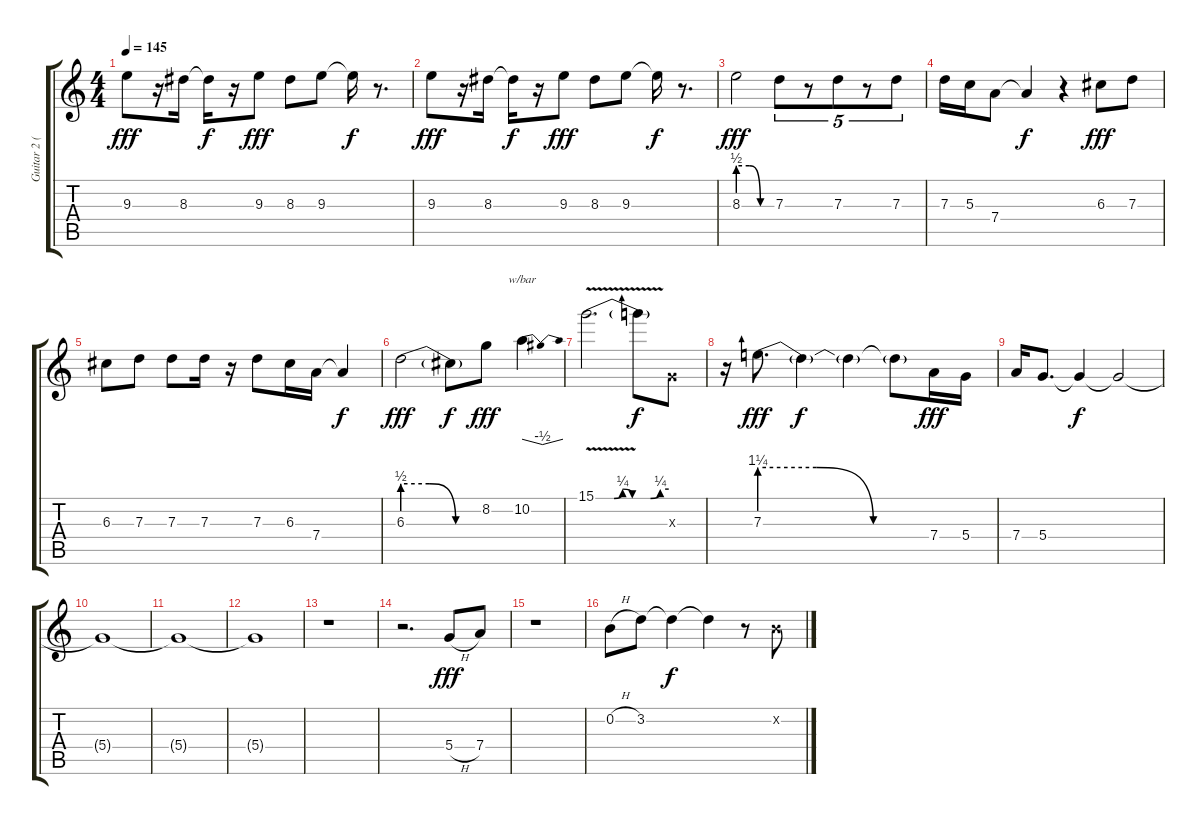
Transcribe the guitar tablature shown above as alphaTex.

\track ("Guitar 2 (Lead)" "Guitar 2 (") {instrument distortionguitar}
\staff {score tabs}
\tuning (E4 B3 G3 D3 A2 E2) {hide}
\ts (4 4)
\tempo 145
\clef g2
\ks c
9.3.8{dy fff} r.16 8.3.16 8.3{t}.16{dy f} r.16 9.3.8{dy fff} 8.3.8 9.3.8 9.3{t}.16{dy f} r.8{d} |
9.3.8{dy fff} r.16 8.3.16 8.3{t}.16{dy f} r.16 9.3.8{dy fff} 8.3.8 9.3.8 9.3{t}.16{dy f} r.8{d} |
8.3{be (custom 0 2 20 2 40 0 60 0)}.2{dy fff} 7.3.8{tu (5 4)} r.8{tu (5 4)} 7.3.8{tu (5 4)} r.8{tu (5 4)} 7.3.8{tu (5 4)} |
7.3.16 5.3.16 7.4.8 7.4{t}.4{dy f} r.4 6.3.8{dy fff} 7.3.8 |
6.3.8 7.3.8 7.3.8 7.3.16 r.16 7.3.8 6.3.16 7.4.16 7.4{t}.4{dy f} |
6.3{be (custom 0 2 20 2 40 0 60 0)}.2{dy fff} 6.3{t}.8{dy f} 8.2.8{dy fff} 10.2.4{tbe (dip default 0 0 30 -2 60 0)} |
15.1{be (custom 0 0 15 0 22 1 30 0 45 0 53 1 60 1) v}.2{d} 15.1{t}.8{dy f} 0.3{x}.8 |
r.16 7.3{be (custom 0 5 20 5 40 0 60 0)}.8{d dy fff} 7.3{t}.4{dy f} 7.3{t}.4 7.3{t}.8 7.4.16{dy fff} 5.4.16 |
7.4.16 5.4.8{d} 5.4{t}.4{dy f} 5.4{t}.2 |
5.4{t}.1 |
5.4{t}.1 |
5.4{t}.1 |
r.1 |
r.2{d} 5.4{h}.8{dy fff} 7.4.8 |
r.1 |
0.2{h}.8 3.2.8 3.2{t}.4{dy f} 3.2{t}.4 r.8 0.2{x}.8
